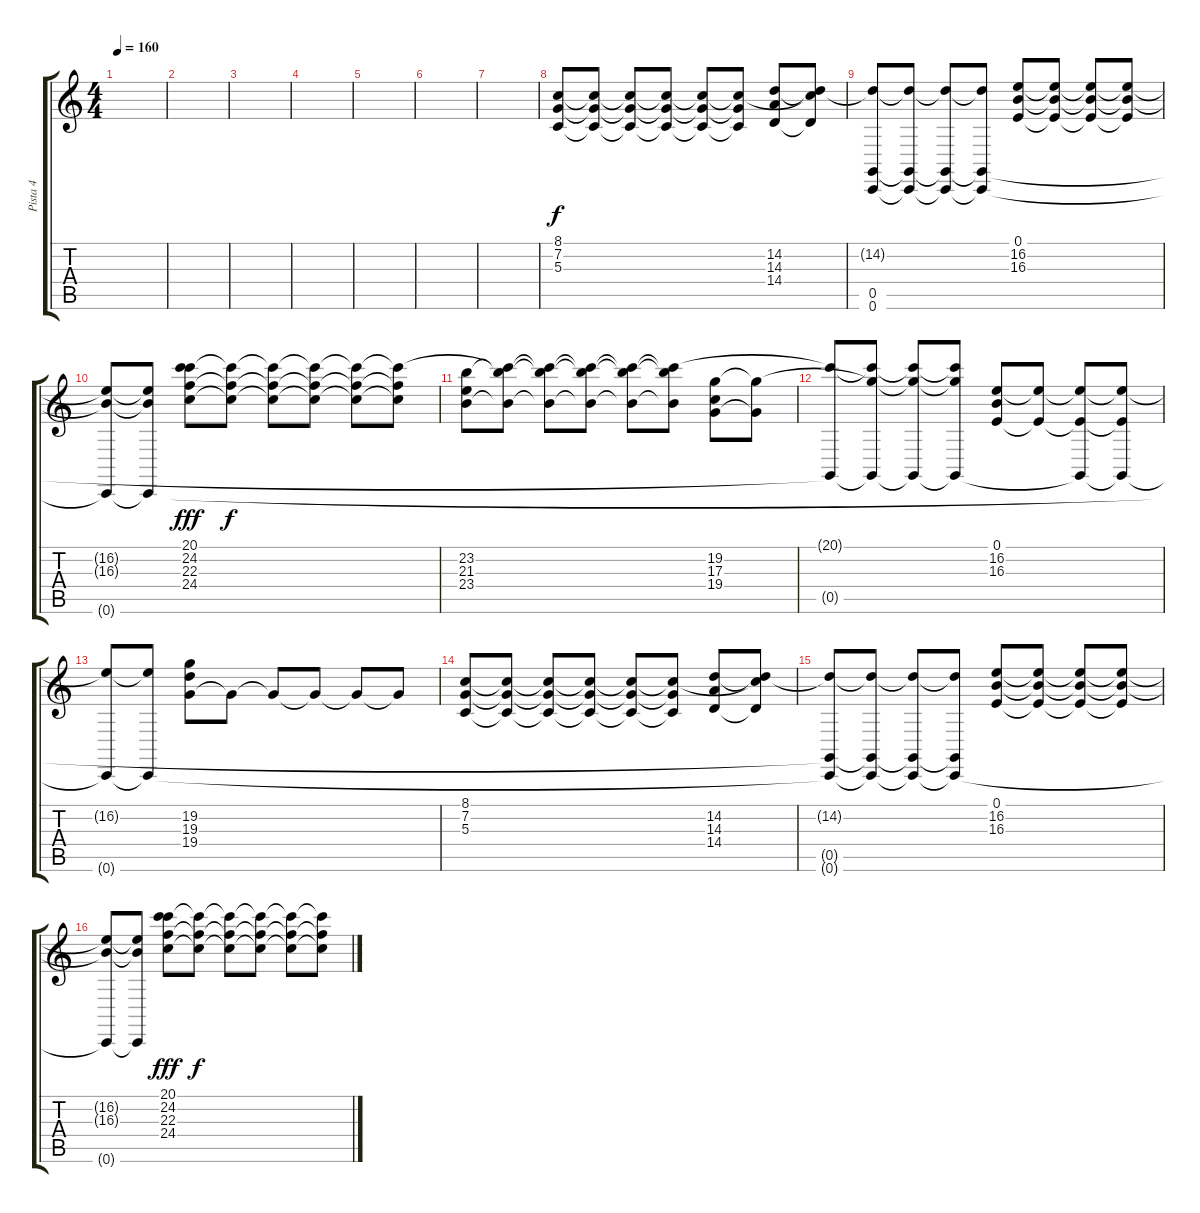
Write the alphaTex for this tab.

\track ("Pista 4" "Pista 4") {instrument synthstrings1}
\staff {score tabs}
\tuning (E4 C4 G3 C3 G2 C2) {hide}
\ts (4 4)
\tempo 160
\clef g2
\ks c
|
|
|
|
|
|
|
(8.1 7.2 5.3).8 (8.1{t} 7.2{t} 5.3{t}).8 (8.1{t} 7.2{t} 5.3{t}).8 (8.1{t} 7.2{t} 5.3{t}).8 (8.1{t} 7.2{t} 5.3{t}).8 (8.1{t} 7.2{t} 5.3{t}).8 (14.2 14.3 14.4).8 (8.1{t} 14.2{t} 14.4{t}).8 |
(14.2{t} 0.5 0.6).8 (14.2{t} 0.5{t} 0.6{t}).8 (14.2{t} 0.5{t} 0.6{t}).8 (14.2{t} 0.5{t} 0.6{t}).8 (0.1 16.2 16.3).8 (0.1{t} 16.2{t} 16.3{t}).8 (0.1{t} 16.2{t} 16.3{t}).8 (0.1{t} 16.2{t} 16.3{t}).8 |
(16.2{t} 16.3{t} 0.6{t}).8 (16.2{t} 16.3{t} 0.6{t}).8 (20.1 24.2 22.3 24.4).8{dy fff} (20.1{t} 22.3{t} 24.4{t}).8{dy f} (20.1{t} 22.3{t} 24.4{t}).8 (20.1{t} 22.3{t} 24.4{t}).8 (20.1{t} 22.3{t} 24.4{t}).8 (20.1{t} 22.3{t} 24.4{t}).8 |
(23.2 21.3 23.4).8 (20.1{t} 23.2{t} 23.4{t}).8 (20.1{t} 23.2{t} 23.4{t}).8 (20.1{t} 23.2{t} 23.4{t}).8 (20.1{t} 23.2{t} 23.4{t}).8 (20.1{t} 23.2{t} 23.4{t}).8 (19.2 17.3 19.4).8 (19.2{t} 19.4{t}).8 |
(20.1{t} 0.5{t}).8 (20.1{t} 19.2{t} 0.5{t}).8 (20.1{t} 19.2{t} 0.5{t}).8 (20.1{t} 19.2{t} 0.5{t}).8 (0.1 16.2 16.3).8 (0.1{t} 16.2{t}).8 (0.1{t} 16.2{t} 0.5{t}).8 (0.1{t} 16.2{t} 0.5{t}).8 |
(16.2{t} 0.6{t}).8 (16.2{t} 0.6{t}).8 (19.2 19.3 19.4).8 19.4{t}.8 19.4{t}.8 19.4{t}.8 19.4{t}.8 19.4{t}.8 |
(8.1 7.2 5.3).8 (8.1{t} 7.2{t} 5.3{t}).8 (8.1{t} 7.2{t} 5.3{t}).8 (8.1{t} 7.2{t} 5.3{t}).8 (8.1{t} 7.2{t} 5.3{t}).8 (8.1{t} 7.2{t} 5.3{t}).8 (14.2 14.3 14.4).8 (8.1{t} 14.2{t} 14.4{t}).8 |
(14.2{t} 0.5{t} 0.6{t}).8 (14.2{t} 0.5{t} 0.6{t}).8 (14.2{t} 0.5{t} 0.6{t}).8 (14.2{t} 0.5{t} 0.6{t}).8 (0.1 16.2 16.3).8 (0.1{t} 16.2{t} 16.3{t}).8 (0.1{t} 16.2{t} 16.3{t}).8 (0.1{t} 16.2{t} 16.3{t}).8 |
(16.2{t} 16.3{t} 0.6{t}).8 (16.2{t} 16.3{t} 0.6{t}).8 (20.1 24.2 22.3 24.4).8{dy fff} (20.1{t} 22.3{t} 24.4{t}).8{dy f} (20.1{t} 22.3{t} 24.4{t}).8 (20.1{t} 22.3{t} 24.4{t}).8 (20.1{t} 22.3{t} 24.4{t}).8 (20.1{t} 22.3{t} 24.4{t}).8
